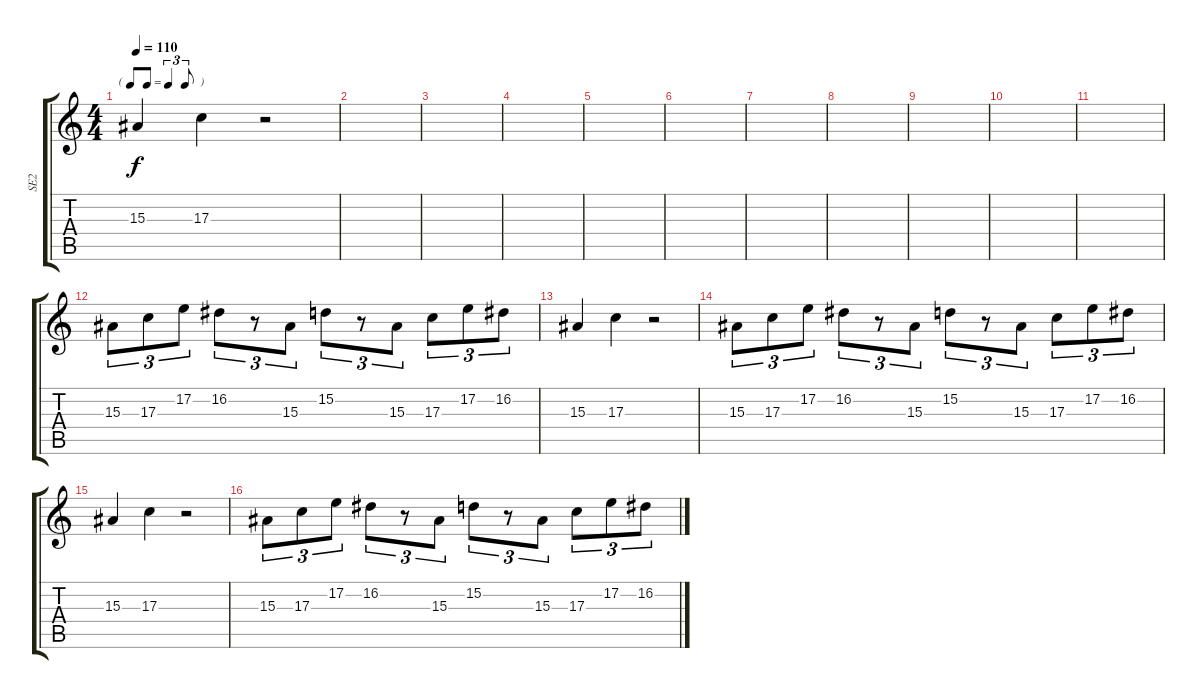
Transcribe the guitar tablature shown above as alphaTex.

\track ("SE2" "SE2") {instrument stringensemble1}
\staff {score tabs}
\tuning (E4 B3 G3 D3 A2 E2) {hide}
\ts (4 4)
\tf triplet8th
\tempo 110
\clef g2
\ks c
15.3.4{dy f} 17.3.4 r.2 |
|
|
|
|
|
|
|
|
|
|
15.3.8{tu (3 2)} 17.3.8{tu (3 2)} 17.2.8{tu (3 2)} 16.2.8{tu (3 2)} r.8{tu (3 2)} 15.3.8{tu (3 2)} 15.2.8{tu (3 2)} r.8{tu (3 2)} 15.3.8{tu (3 2)} 17.3.8{tu (3 2)} 17.2.8{tu (3 2)} 16.2.8{tu (3 2)} |
15.3.4 17.3.4 r.2 |
15.3.8{tu (3 2)} 17.3.8{tu (3 2)} 17.2.8{tu (3 2)} 16.2.8{tu (3 2)} r.8{tu (3 2)} 15.3.8{tu (3 2)} 15.2.8{tu (3 2)} r.8{tu (3 2)} 15.3.8{tu (3 2)} 17.3.8{tu (3 2)} 17.2.8{tu (3 2)} 16.2.8{tu (3 2)} |
15.3.4 17.3.4 r.2 |
15.3.8{tu (3 2)} 17.3.8{tu (3 2)} 17.2.8{tu (3 2)} 16.2.8{tu (3 2)} r.8{tu (3 2)} 15.3.8{tu (3 2)} 15.2.8{tu (3 2)} r.8{tu (3 2)} 15.3.8{tu (3 2)} 17.3.8{tu (3 2)} 17.2.8{tu (3 2)} 16.2.8{tu (3 2)}
